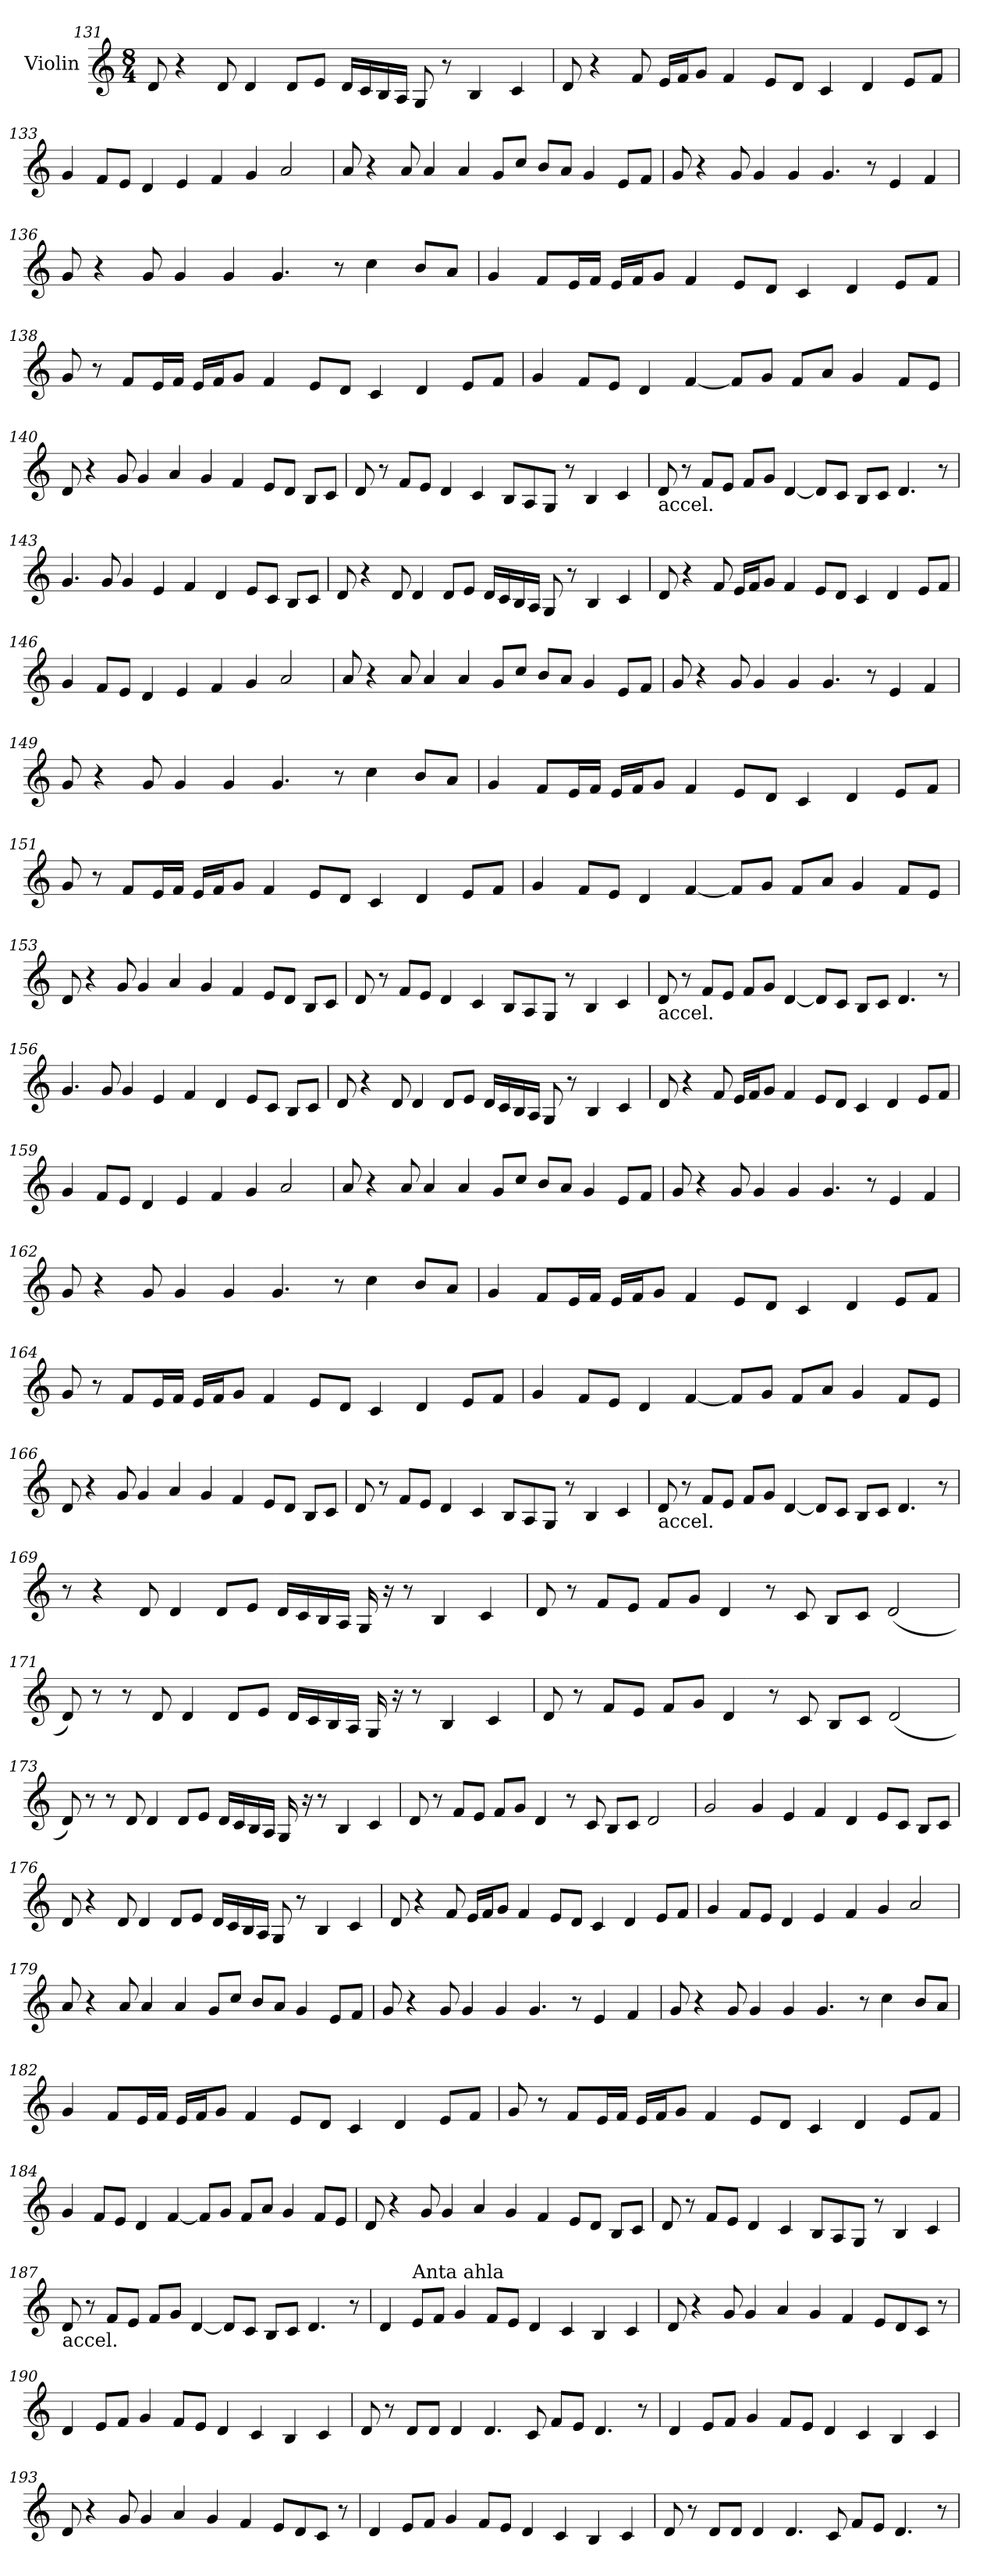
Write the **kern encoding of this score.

**kern
*part1
*staff1
*I"Violin
!!LO:LB:g=z
*clefG2
*k[]
*C:
*M8/4
=131
8d/
4r
8d/
4d/
8d/L
8e/J
16d/LL
16c/
16B/
16A/JJ
8G/
8r
4B/
4c/
=132
8d/
4r
8f/
16e/LL
16f/J
8g/J
4f/
8e/L
8d/J
4c/
4d/
8e/L
8f/J
!!LO:LB:g=z
=133
4g/
8f/L
8e/J
4d/
4e/
4f/
4g/
2a/
=134
8a/
4r
8a/
4a/
4a/
8g/L
8cc/J
8b/L
8a/J
4g/
8e/L
8f/J
=135
8g/
4r
8g/
4g/
4g/
4.g/
8r
4e/
4f/
!!LO:LB:g=z
=136
8g/
4r
8g/
4g/
4g/
4.g/
8r
4cc\
8b/L
8a/J
=137
4g/
8f/L
16e/L
16f/JJ
16e/LL
16f/J
8g/J
4f/
8e/L
8d/J
4c/
4d/
8e/L
8f/J
!!LO:LB:g=z
=138
8g/
8r
8f/L
16e/L
16f/JJ
16e/LL
16f/J
8g/J
4f/
8e/L
8d/J
4c/
4d/
8e/L
8f/J
=139
4g/
8f/L
8e/J
4d/
[4f/
8f/L]
8g/J
8f/L
8a/J
4g/
8f/L
8e/J
!!LO:PB:g=z
=140
8d/
4r
8g/
4g/
4a/
4g/
4f/
8e/L
8d/J
8B/L
8c/J
=141
8d/
8r
8f/L
8e/J
4d/
4c/
8B/L
8A/
8G/J
8r
4B/
4c/
!!LO:LB:g=z
=142
!LO:TX:b:t=accel.
8d/
8r
8f/L
8e/J
8f/L
8g/J
[4d/
8d/L]
8c/J
8B/L
8c/J
4.d/
8r
=143
4.g/
8g/
4g/
4e/
4f/
4d/
8e/L
8c/J
8B/L
8c/J
!!LO:LB:g=z
=144
8d/
4r
8d/
4d/
8d/L
8e/J
16d/LL
16c/
16B/
16A/JJ
8G/
8r
4B/
4c/
=145
8d/
4r
8f/
16e/LL
16f/J
8g/J
4f/
8e/L
8d/J
4c/
4d/
8e/L
8f/J
!!LO:LB:g=z
=146
4g/
8f/L
8e/J
4d/
4e/
4f/
4g/
2a/
=147
8a/
4r
8a/
4a/
4a/
8g/L
8cc/J
8b/L
8a/J
4g/
8e/L
8f/J
=148
8g/
4r
8g/
4g/
4g/
4.g/
8r
4e/
4f/
!!LO:LB:g=z
=149
8g/
4r
8g/
4g/
4g/
4.g/
8r
4cc\
8b/L
8a/J
=150
4g/
8f/L
16e/L
16f/JJ
16e/LL
16f/J
8g/J
4f/
8e/L
8d/J
4c/
4d/
8e/L
8f/J
!!LO:LB:g=z
=151
8g/
8r
8f/L
16e/L
16f/JJ
16e/LL
16f/J
8g/J
4f/
8e/L
8d/J
4c/
4d/
8e/L
8f/J
=152
4g/
8f/L
8e/J
4d/
[4f/
8f/L]
8g/J
8f/L
8a/J
4g/
8f/L
8e/J
!!LO:LB:g=z
=153
8d/
4r
8g/
4g/
4a/
4g/
4f/
8e/L
8d/J
8B/L
8c/J
=154
8d/
8r
8f/L
8e/J
4d/
4c/
8B/L
8A/
8G/J
8r
4B/
4c/
!!LO:LB:g=z
=155
!LO:TX:b:t=accel.
8d/
8r
8f/L
8e/J
8f/L
8g/J
[4d/
8d/L]
8c/J
8B/L
8c/J
4.d/
8r
=156
4.g/
8g/
4g/
4e/
4f/
4d/
8e/L
8c/J
8B/L
8c/J
!!LO:PB:g=z
=157
8d/
4r
8d/
4d/
8d/L
8e/J
16d/LL
16c/
16B/
16A/JJ
8G/
8r
4B/
4c/
=158
8d/
4r
8f/
16e/LL
16f/J
8g/J
4f/
8e/L
8d/J
4c/
4d/
8e/L
8f/J
!!LO:LB:g=z
=159
4g/
8f/L
8e/J
4d/
4e/
4f/
4g/
2a/
=160
8a/
4r
8a/
4a/
4a/
8g/L
8cc/J
8b/L
8a/J
4g/
8e/L
8f/J
=161
8g/
4r
8g/
4g/
4g/
4.g/
8r
4e/
4f/
!!LO:LB:g=z
=162
8g/
4r
8g/
4g/
4g/
4.g/
8r
4cc\
8b/L
8a/J
=163
4g/
8f/L
16e/L
16f/JJ
16e/LL
16f/J
8g/J
4f/
8e/L
8d/J
4c/
4d/
8e/L
8f/J
!!LO:LB:g=z
=164
8g/
8r
8f/L
16e/L
16f/JJ
16e/LL
16f/J
8g/J
4f/
8e/L
8d/J
4c/
4d/
8e/L
8f/J
=165
4g/
8f/L
8e/J
4d/
[4f/
8f/L]
8g/J
8f/L
8a/J
4g/
8f/L
8e/J
!!LO:LB:g=z
=166
8d/
4r
8g/
4g/
4a/
4g/
4f/
8e/L
8d/J
8B/L
8c/J
=167
8d/
8r
8f/L
8e/J
4d/
4c/
8B/L
8A/
8G/J
8r
4B/
4c/
!!LO:LB:g=z
=168
!LO:TX:b:t=accel.
8d/
8r
8f/L
8e/J
8f/L
8g/J
[4d/
8d/L]
8c/J
8B/L
8c/J
4.d/
8r
=169
8r
4r
8d/
4d/
8d/L
8e/J
16d/LL
16c/
16B/
16A/JJ
16G/
16r
8r
4B/
4c/
!!LO:LB:g=z
=170
8d/
8r
8f/L
8e/J
8f/L
8g/J
4d/
8r
8c/
8B/L
8c/J
(2d/
=171
8d/)
8r
8r
8d/
4d/
8d/L
8e/J
16d/LL
16c/
16B/
16A/JJ
16G/
16r
8r
4B/
4c/
!!LO:LB:g=z
=172
8d/
8r
8f/L
8e/J
8f/L
8g/J
4d/
8r
8c/
8B/L
8c/J
(2d/
=173
8d/)
8r
8r
8d/
4d/
8d/L
8e/J
16d/LL
16c/
16B/
16A/JJ
16G/
16r
8r
4B/
4c/
!!LO:PB:g=z
=174
8d/
8r
8f/L
8e/J
8f/L
8g/J
4d/
8r
8c/
8B/L
8c/J
2d/
=175
2g/
4g/
4e/
4f/
4d/
8e/L
8c/J
8B/L
8c/J
!!LO:LB:g=z
=176
8d/
4r
8d/
4d/
8d/L
8e/J
16d/LL
16c/
16B/
16A/JJ
8G/
8r
4B/
4c/
=177
8d/
4r
8f/
16e/LL
16f/J
8g/J
4f/
8e/L
8d/J
4c/
4d/
8e/L
8f/J
!!LO:LB:g=z
=178
4g/
8f/L
8e/J
4d/
4e/
4f/
4g/
2a/
=179
8a/
4r
8a/
4a/
4a/
8g/L
8cc/J
8b/L
8a/J
4g/
8e/L
8f/J
=180
8g/
4r
8g/
4g/
4g/
4.g/
8r
4e/
4f/
!!LO:LB:g=z
=181
8g/
4r
8g/
4g/
4g/
4.g/
8r
4cc\
8b/L
8a/J
=182
4g/
8f/L
16e/L
16f/JJ
16e/LL
16f/J
8g/J
4f/
8e/L
8d/J
4c/
4d/
8e/L
8f/J
!!LO:LB:g=z
=183
8g/
8r
8f/L
16e/L
16f/JJ
16e/LL
16f/J
8g/J
4f/
8e/L
8d/J
4c/
4d/
8e/L
8f/J
=184
4g/
8f/L
8e/J
4d/
[4f/
8f/L]
8g/J
8f/L
8a/J
4g/
8f/L
8e/J
!!LO:LB:g=z
=185
8d/
4r
8g/
4g/
4a/
4g/
4f/
8e/L
8d/J
8B/L
8c/J
=186
8d/
8r
8f/L
8e/J
4d/
4c/
8B/L
8A/
8G/J
8r
4B/
4c/
!!LO:LB:g=z
=187
!LO:TX:b:t=accel.
8d/
8r
8f/L
8e/J
8f/L
8g/J
[4d/
8d/L]
8c/J
8B/L
8c/J
4.d/
8r
=188
4d/
!LO:TX:a:t=Anta ahla
8e/L
8f/J
4g/
8f/L
8e/J
4d/
4c/
4B/
4c/
!!LO:LB:g=z
=189
8d/
4r
8g/
4g/
4a/
4g/
4f/
8e/L
8d/
8c/J
8r
=190
4d/
8e/L
8f/J
4g/
8f/L
8e/J
4d/
4c/
4B/
4c/
!!LO:PB:g=z
=191
8d/
8r
8d/L
8d/J
4d/
4.d/
8c/
8f/L
8e/J
4.d/
8r
=192
4d/
8e/L
8f/J
4g/
8f/L
8e/J
4d/
4c/
4B/
4c/
!!LO:LB:g=z
=193
8d/
4r
8g/
4g/
4a/
4g/
4f/
8e/L
8d/
8c/J
8r
=194
4d/
8e/L
8f/J
4g/
8f/L
8e/J
4d/
4c/
4B/
4c/
!!LO:LB:g=z
=195
8d/
8r
8d/L
8d/J
4d/
4.d/
8c/
8f/L
8e/J
4.d/
8r
=
*-
